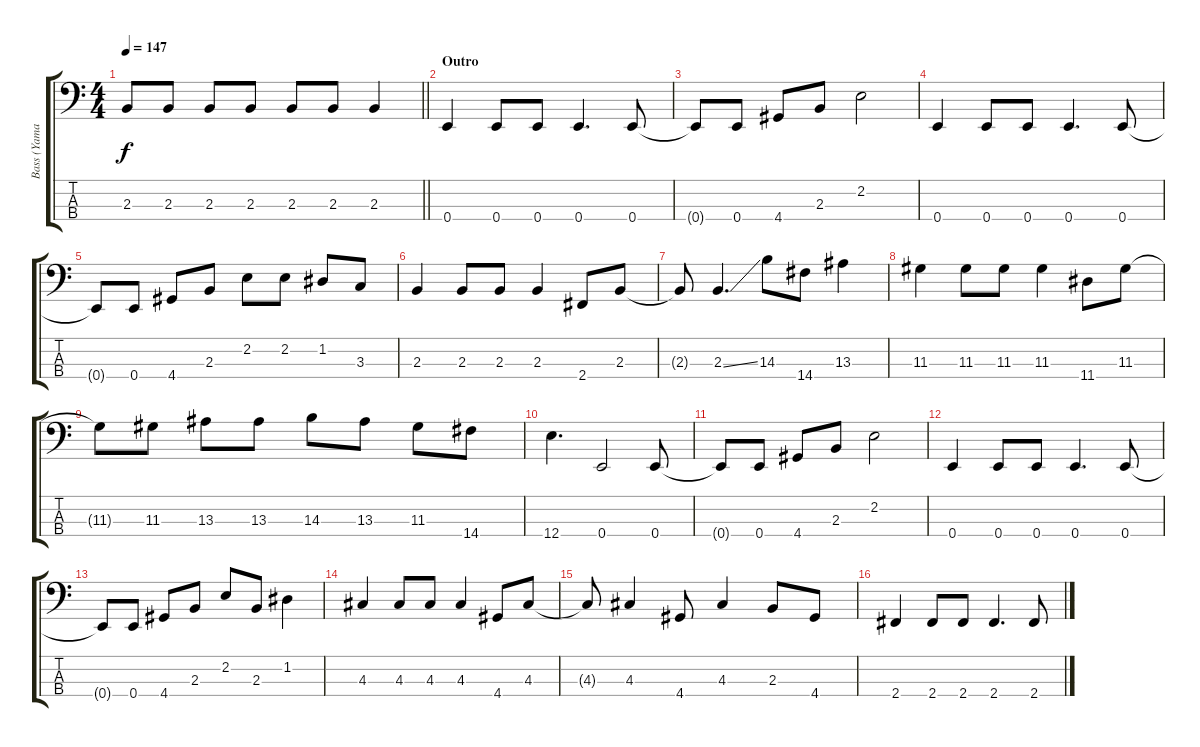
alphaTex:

\track ("Bass (Yamada)" "Bass (Yama") {instrument electricbasspick}
\staff {score tabs}
\tuning (G2 D2 A1 E1) {hide}
\ts (4 4)
\tempo 147
\clef f4
\barLineRight lightlight
\ks c
2.3.8{dy f} 2.3.8 2.3.8 2.3.8 2.3.8 2.3.8 2.3.4 |
\section ("" "Outro")
0.4.4 0.4.8 0.4.8 0.4.4{d} 0.4.8 |
0.4{t}.8 0.4.8 4.4.8 2.3.8 2.2.2 |
0.4.4 0.4.8 0.4.8 0.4.4{d} 0.4.8 |
0.4{t}.8 0.4.8 4.4.8 2.3.8 2.2.8 2.2.8 1.2.8 3.3.8 |
2.3.4 2.3.8 2.3.8 2.3.4 2.4.8 2.3.8 |
2.3{t}.8 2.3{ss}.4{d} 14.3.8 14.4.8 13.3.4 |
11.3.4 11.3.8 11.3.8 11.3.4 11.4.8 11.3.8 |
11.3{t}.8 11.3.8 13.3.8 13.3.8 14.3.8 13.3.8 11.3.8 14.4.8 |
12.4.4{d} 0.4.2 0.4.8 |
0.4{t}.8 0.4.8 4.4.8 2.3.8 2.2.2 |
0.4.4 0.4.8 0.4.8 0.4.4{d} 0.4.8 |
0.4{t}.8 0.4.8 4.4.8 2.3.8 2.2.8 2.3.8 1.2.4 |
4.3.4 4.3.8 4.3.8 4.3.4 4.4.8 4.3.8 |
4.3{t}.8 4.3.4 4.4.8 4.3.4 2.3.8 4.4.8 |
2.4.4 2.4.8 2.4.8 2.4.4{d} 2.4.8
